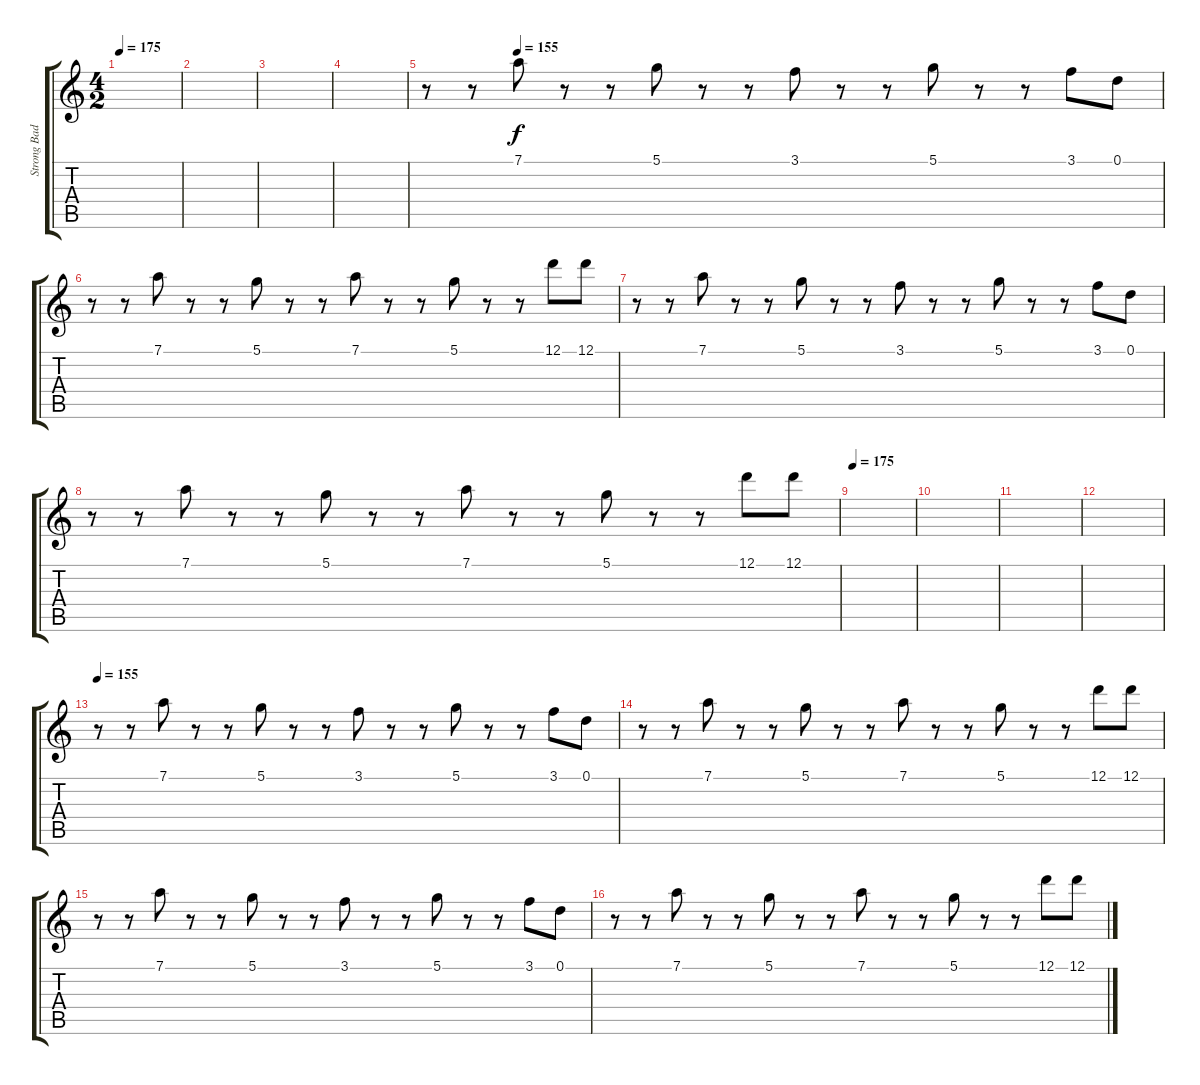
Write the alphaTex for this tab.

\track ("Strong Bad Hot Lixx" "Strong Bad") {instrument overdrivenguitar}
\staff {score tabs}
\tuning (D4 A3 F3 C3 G2 D2) {hide}
\ts (4 2)
\tempo 175
\clef g2
\ks c
|
|
|
|
\tempo (155 0.125)
r.8 r.8 7.1.8 r.8 r.8 5.1.8 r.8 r.8 3.1.8 r.8 r.8 5.1.8 r.8 r.8 3.1.8 0.1.8 |
r.8 r.8 7.1.8 r.8 r.8 5.1.8 r.8 r.8 7.1.8 r.8 r.8 5.1.8 r.8 r.8 12.1.8 12.1.8 |
r.8 r.8 7.1.8 r.8 r.8 5.1.8 r.8 r.8 3.1.8 r.8 r.8 5.1.8 r.8 r.8 3.1.8 0.1.8 |
r.8 r.8 7.1.8 r.8 r.8 5.1.8 r.8 r.8 7.1.8 r.8 r.8 5.1.8 r.8 r.8 12.1.8 12.1.8 |
\tempo 175
|
|
|
|
\tempo 155
r.8 r.8 7.1.8 r.8 r.8 5.1.8 r.8 r.8 3.1.8 r.8 r.8 5.1.8 r.8 r.8 3.1.8 0.1.8 |
r.8 r.8 7.1.8 r.8 r.8 5.1.8 r.8 r.8 7.1.8 r.8 r.8 5.1.8 r.8 r.8 12.1.8 12.1.8 |
r.8 r.8 7.1.8 r.8 r.8 5.1.8 r.8 r.8 3.1.8 r.8 r.8 5.1.8 r.8 r.8 3.1.8 0.1.8 |
r.8 r.8 7.1.8 r.8 r.8 5.1.8 r.8 r.8 7.1.8 r.8 r.8 5.1.8 r.8 r.8 12.1.8 12.1.8
